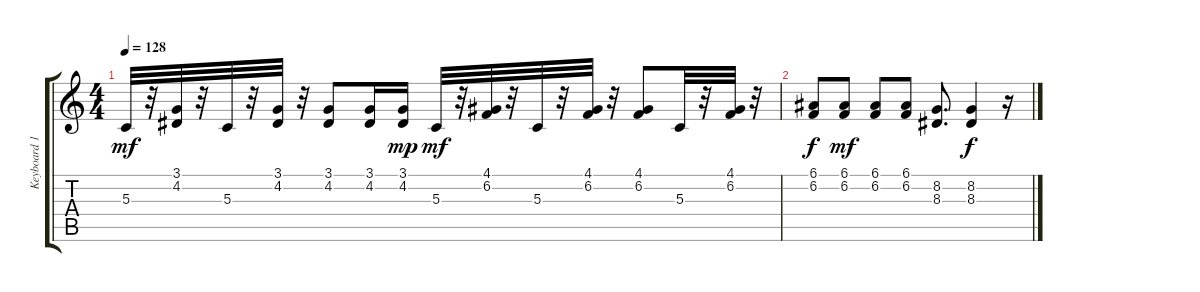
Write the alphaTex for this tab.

\track ("Keyboard 1" "Keyboard 1") {instrument brightacousticpiano}
\staff {score tabs}
\tuning (E4 B3 G3 D3 A2 E2) {hide}
\ts (4 4)
\tempo 128
\clef g2
\ks c
5.3.32{dy mf} r.32 (3.1 4.2).32 r.32 5.3.32 r.32 (3.1 4.2).32 r.32 (3.1 4.2).8 (3.1 4.2).16 (3.1 4.2).16{dy mp} 5.3.32{dy mf} r.32 (4.1 6.2).32 r.32 5.3.32 r.32 (4.1 6.2).32 r.32 (4.1 6.2).8 5.3.32 r.32 (4.1 6.2).32 r.32 |
(6.1 6.2).8{dy f} (6.1 6.2).8{dy mf} (6.1 6.2).8 (6.1 6.2).8 (8.2 8.3).8{d} (8.2 8.3).4{dy f} r.16
